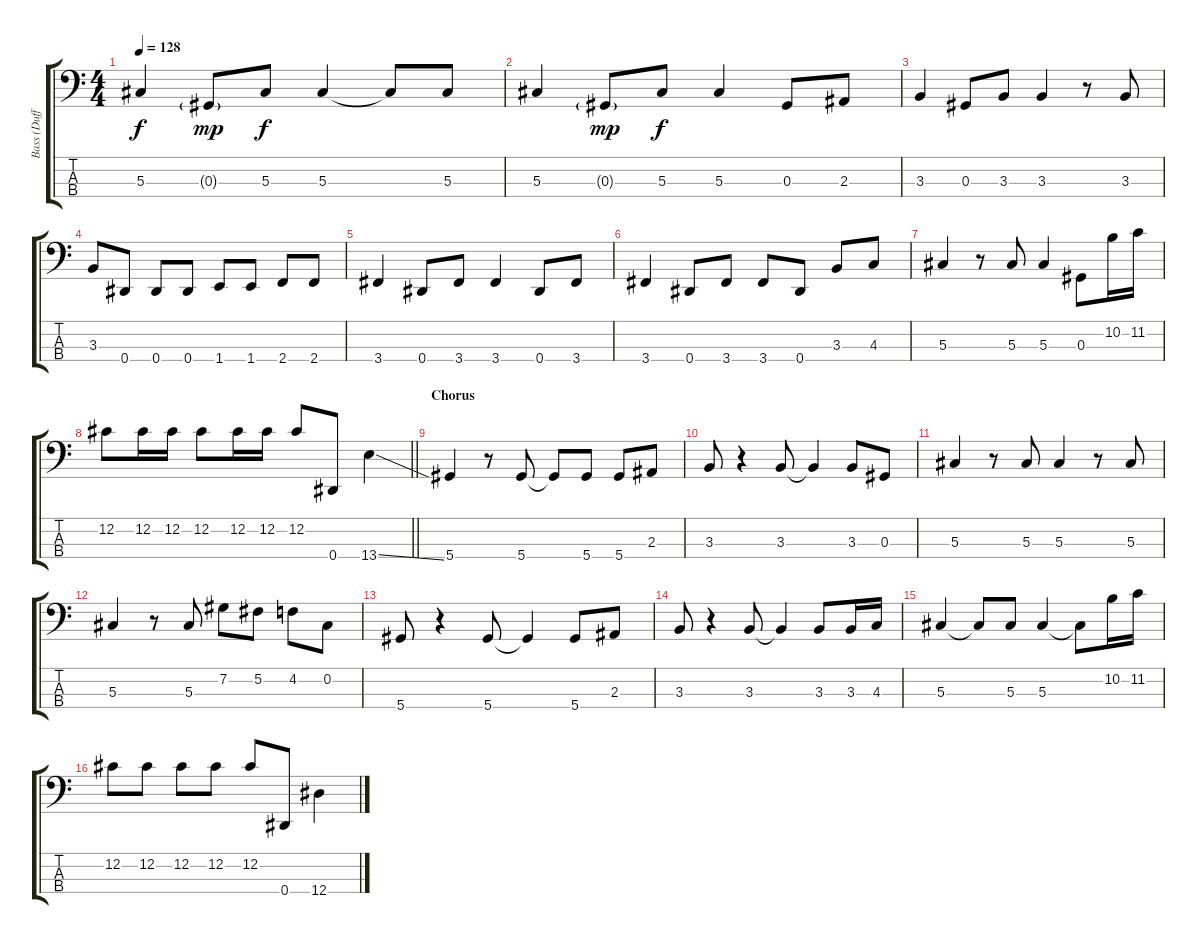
\track ("Bass (Duff)" "Bass (Duff") {instrument electricbasspick}
\staff {score tabs}
\tuning (Gb2 Db2 Ab1 Eb1) {hide}
\ts (4 4)
\tempo 128
\clef f4
\ks c
5.3.4{dy f} 0.3{g}.8{dy mp} 5.3.8{dy f} 5.3.4 5.3{t}.8 5.3.8 |
5.3.4 0.3{g}.8{dy mp} 5.3.8{dy f} 5.3.4 0.3.8 2.3.8 |
3.3.4 0.3.8 3.3.8 3.3.4 r.8 3.3.8 |
3.3.8 0.4.8 0.4.8 0.4.8 1.4.8 1.4.8 2.4.8 2.4.8 |
3.4.4 0.4.8 3.4.8 3.4.4 0.4.8 3.4.8 |
3.4.4 0.4.8 3.4.8 3.4.8 0.4.8 3.3.8 4.3.8 |
5.3.4 r.8 5.3.8 5.3.4 0.3.8 10.2.16 11.2.16 |
\barLineRight lightlight
12.2.8 12.2.16 12.2.16 12.2.8 12.2.16 12.2.16 12.2.8 0.4.8 13.4{ss}.4 |
\section ("" "Chorus")
5.4.4 r.8 5.4.8 5.4{t}.8 5.4.8 5.4.8 2.3.8 |
3.3.8 r.4 3.3.8 3.3{t}.4 3.3.8 0.3.8 |
5.3.4 r.8 5.3.8 5.3.4 r.8 5.3.8 |
5.3.4 r.8 5.3.8 7.2.8 5.2.8 4.2.8 0.2.8 |
5.4.8 r.4 5.4.8 5.4{t}.4 5.4.8 2.3.8 |
3.3.8 r.4 3.3.8 3.3{t}.4 3.3.8 3.3.16 4.3.16 |
5.3.4 5.3{t}.8 5.3.8 5.3.4 5.3{t}.8 10.2.16 11.2.16 |
12.2.8 12.2.8 12.2.8 12.2.8 12.2.8 0.4.8 12.4.4
